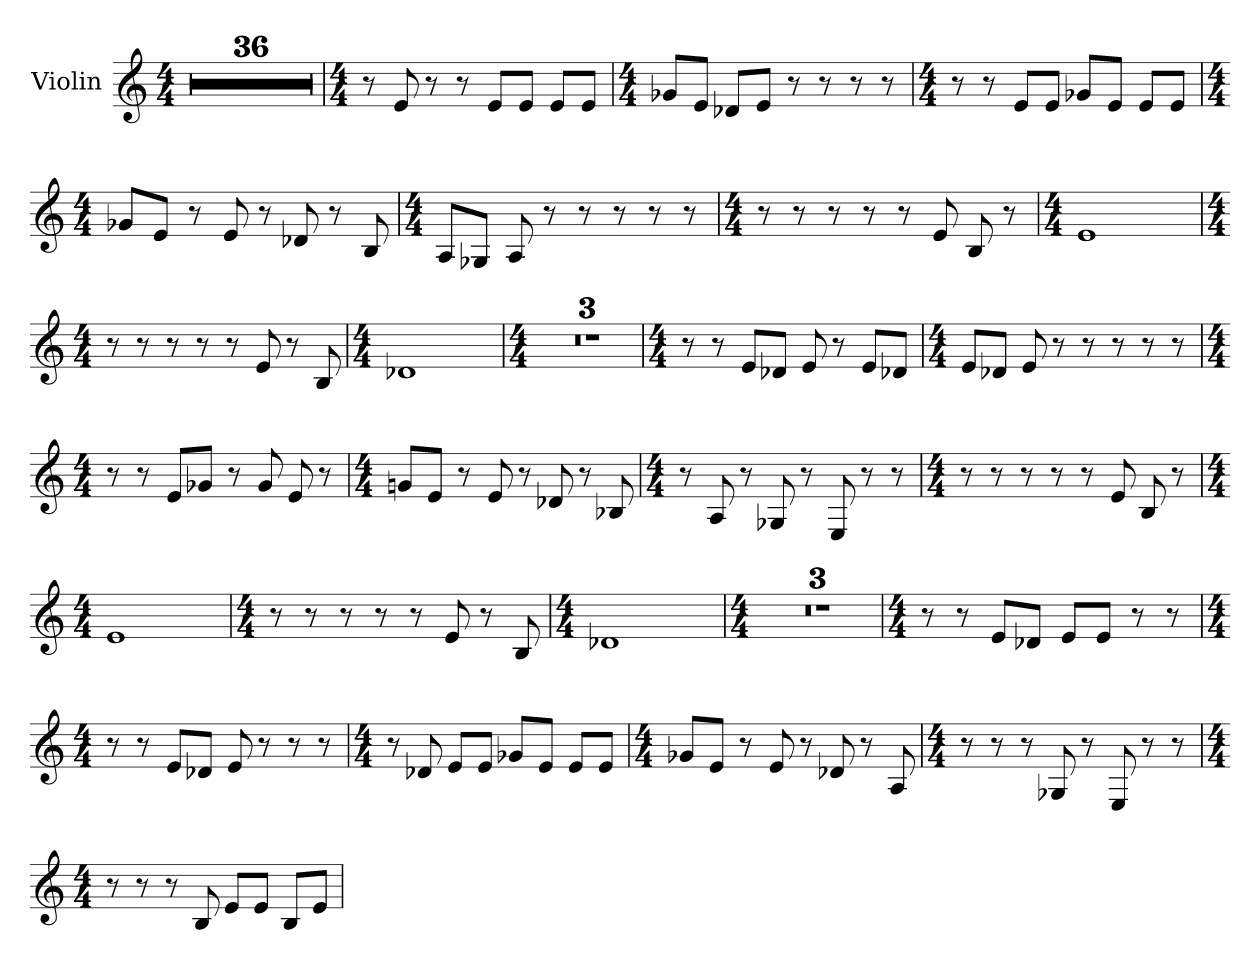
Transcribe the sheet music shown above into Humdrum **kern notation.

**kern
*part1
*staff1
*I"Violin
*I'Vln
*M4/4
=
1r
=
*M4/4
1r
=
*M4/4
1r
=
*M4/4
1r
=
*M4/4
1r
=
*M4/4
1r
=
*M4/4
1r
=
*M4/4
1r
=
*M4/4
1r
=
*M4/4
1r
=
*M4/4
1r
=
*M4/4
1r
=
*M4/4
1r
=
*M4/4
1r
=
*M4/4
1r
=
*M4/4
1r
=
*M4/4
1r
=
*M4/4
1r
=
*M4/4
1r
=
*M4/4
1r
=
*M4/4
1r
=
*M4/4
1r
=
*M4/4
1r
=
*M4/4
1r
=
*M4/4
1r
=
*M4/4
1r
=
*M4/4
1r
=
*M4/4
1r
=
*M4/4
1r
=
*M4/4
1r
=
*M4/4
1r
=
*M4/4
1r
=
*M4/4
1r
=
*M4/4
1r
=
*M4/4
1r
=
*M4/4
1r
=
*M4/4
8r
8e
8r
8r
8eL
8eJ
8eL
8eJ
=
*M4/4
8g-XL
8eJ
8d-XL
8eJ
8r
8r
8r
8r
=
*M4/4
8r
8r
8eL
8eJ
8g-XL
8eJ
8eL
8eJ
=
*M4/4
8g-XL
8eJ
8r
8e
8r
8d-X
8r
8B
=
*M4/4
8AL
8G-XJ
8A
8r
8r
8r
8r
8r
=
*M4/4
8r
8r
8r
8r
8r
8e
8B
8r
=
*M4/4
1e
=
*M4/4
8r
8r
8r
8r
8r
8e
8r
8B
=
*M4/4
1d-X
=
*M4/4
1r
=
*M4/4
1r
=
*M4/4
1r
=
*M4/4
8r
8r
8eL
8d-XJ
8e
8r
8eL
8d-XJ
=
*M4/4
8eL
8d-XJ
8e
8r
8r
8r
8r
8r
=
*M4/4
8r
8r
8eL
8g-XJ
8r
8g-
8e
8r
=
*M4/4
8gnL
8eJ
8r
8e
8r
8d-X
8r
8B-X
=
*M4/4
8r
8A
8r
8G-X
8r
8E
8r
8r
=
*M4/4
8r
8r
8r
8r
8r
8e
8B
8r
=
*M4/4
1e
=
*M4/4
8r
8r
8r
8r
8r
8e
8r
8B
=
*M4/4
1d-X
=
*M4/4
1r
=
*M4/4
1r
=
*M4/4
1r
=
*M4/4
8r
8r
8eL
8d-XJ
8eL
8eJ
8r
8r
=
*M4/4
8r
8r
8eL
8d-XJ
8e
8r
8r
8r
=
*M4/4
8r
8d-X
8eL
8eJ
8g-XL
8eJ
8eL
8eJ
=
*M4/4
8g-XL
8eJ
8r
8e
8r
8d-X
8r
8A
=
*M4/4
8r
8r
8r
8G-X
8r
8E
8r
8r
=
*M4/4
8r
8r
8r
8B
8eL
8eJ
8BL
8eJ
=
*-
